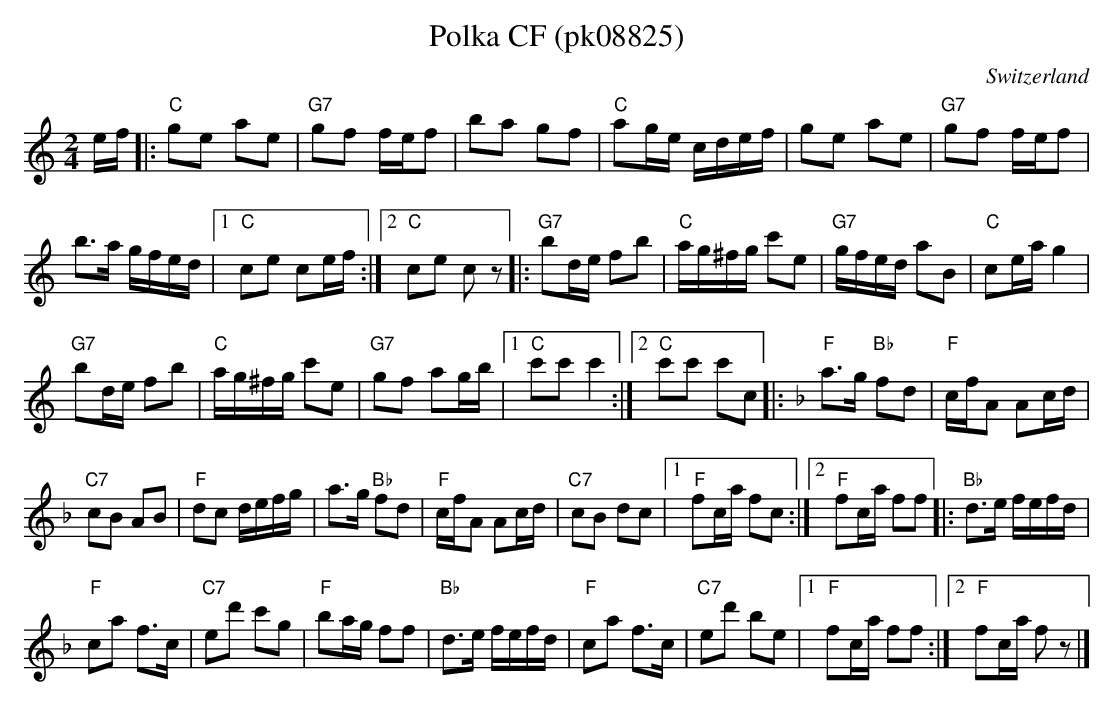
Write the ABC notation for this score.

X:1
T: Polka CF (pk08825)
O:Switzerland
M:2/4
L:1/8
K:C major
e/f/ |: "C"ge ae | "G7"gf f/e/f | ba gf | "C"ag/e/ c/d/e/f/ | ge ae | "G7"gf f/e/f |
b>a g/f/e/d/ |1 "C"ce ce/f/ :|2 "C"ce cz |: "G7"bd/e/ fb | "C"a/g/^f/g/ c'e | "G7"g/f/e/d/ aB | "C"ce/a/ g2 |
"G7"bd/e/ fb | "C"a/g/^f/g/ c'e | "G7"gf ag/b/ |1 "C"c'c'c'2 :|2 "C"c'c' c'c |: [K:F] "F"a>g "Bb"fd | "F"c/f/A Ac/d/ |
"C7"cB AB | "F"dc d/e/f/g/ | a>g "Bb"fd | "F"c/f/A Ac/d/ | "C7"cB dc |1 "F"fc/a/ fc :|2 "F"fc/a/ ff |: "Bb"d>e f/e/f/d/ |
"F"ca f>c | "C7"ed' c'g | "F"ba/g/ ff | "Bb"d>e f/e/f/d/ | "F"ca f>c | "C7"ed' be |1 "F"fc/a/ ff :|2 "F"fc/a/ fz |]
